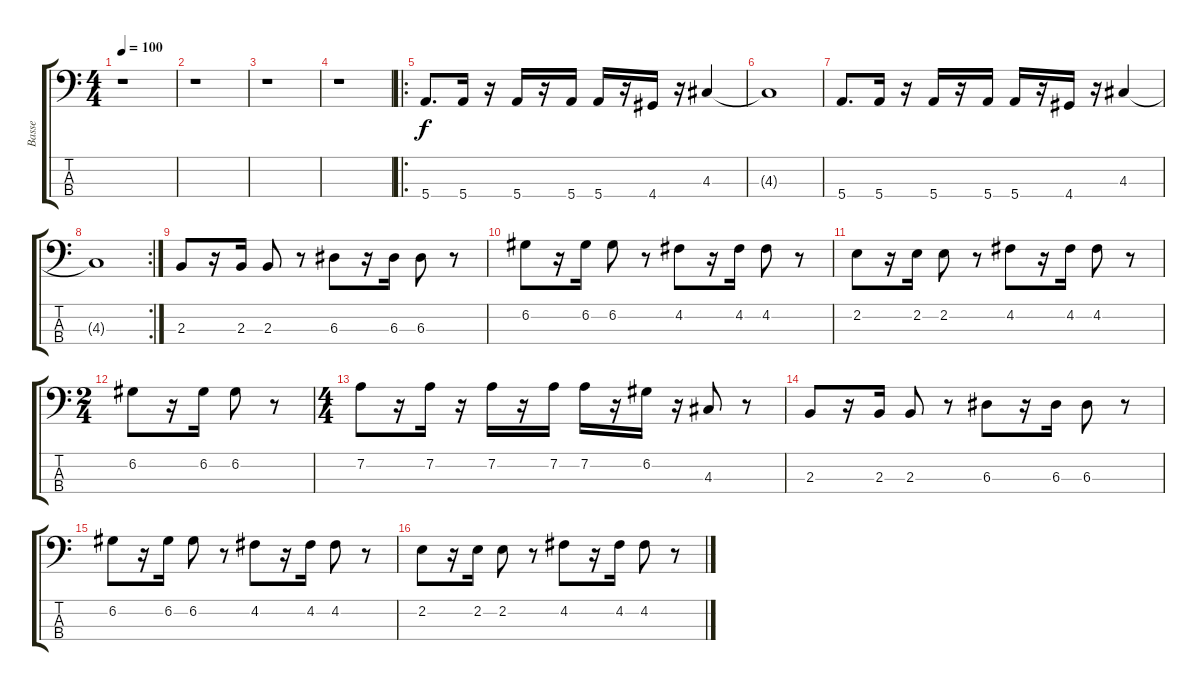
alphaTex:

\track ("Basse" "Basse") {instrument electricbassfinger}
\staff {score tabs}
\tuning (G2 D2 A1 E1) {hide}
\ts (4 4)
\tempo 100
\clef f4
\ks c
r.1{dy f instrument electricbassfinger} |
r.1 |
r.1 |
r.1 |
\ro
5.4.8{d} 5.4.16 r.16 5.4.16 r.16 5.4.16 5.4.16 r.16 4.4.16 r.16 4.3.4 |
4.3{t}.1 |
5.4.8{d} 5.4.16 r.16 5.4.16 r.16 5.4.16 5.4.16 r.16 4.4.16 r.16 4.3.4 |
\rc 2
4.3{t}.1 |
2.3.8 r.16 2.3.16 2.3.8 r.8 6.3.8 r.16 6.3.16 6.3.8 r.8 |
6.2.8 r.16 6.2.16 6.2.8 r.8 4.2.8 r.16 4.2.16 4.2.8 r.8 |
2.2.8 r.16 2.2.16 2.2.8 r.8 4.2.8 r.16 4.2.16 4.2.8 r.8 |
\ts (2 4)
6.2.8 r.16 6.2.16 6.2.8 r.8 |
\ts (4 4)
7.2.8 r.16 7.2.16 r.16 7.2.16 r.16 7.2.16 7.2.16 r.16 6.2.16 r.16 4.3.8 r.8 |
2.3.8 r.16 2.3.16 2.3.8 r.8 6.3.8 r.16 6.3.16 6.3.8 r.8 |
6.2.8 r.16 6.2.16 6.2.8 r.8 4.2.8 r.16 4.2.16 4.2.8 r.8 |
2.2.8 r.16 2.2.16 2.2.8 r.8 4.2.8 r.16 4.2.16 4.2.8 r.8
